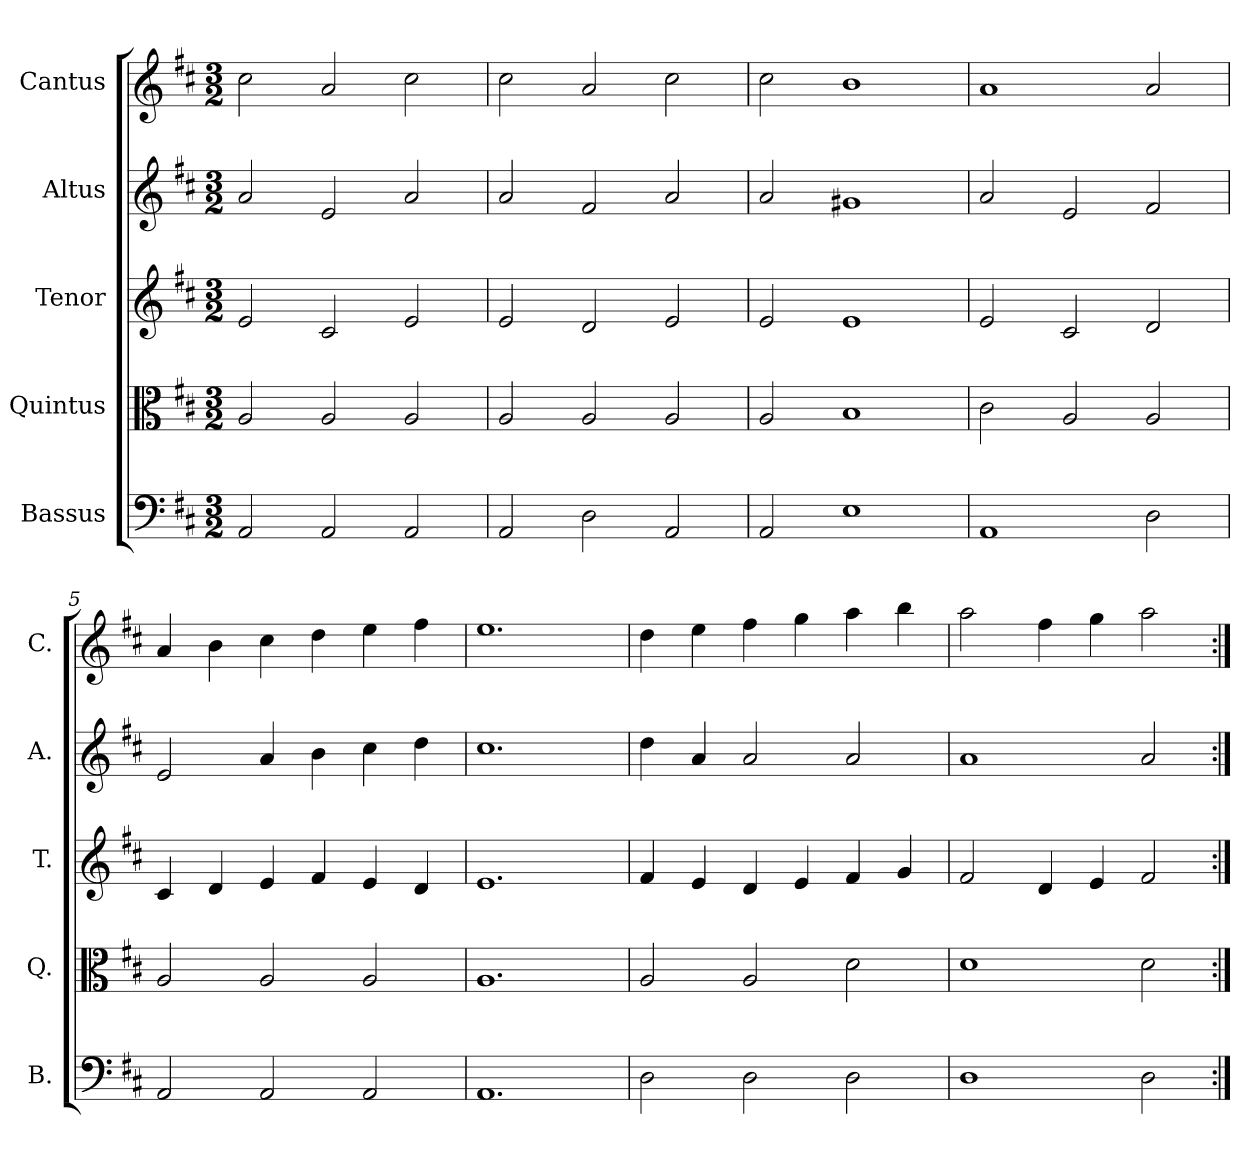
**kern	**kern	**kern	**kern	**kern
*part5	*part4	*part3	*part2	*part1
*staff5	*staff4	*staff3	*staff2	*staff1
*I"Bassus	*I"Quintus	*I"Tenor	*I"Altus	*I"Cantus
*I'B.	*I'Q.	*I'T.	*I'A.	*I'C.
*clefF4	*clefC3	*clefG2	*clefG2	*clefG2
*k[f#c#]	*k[f#c#]	*k[f#c#]	*k[f#c#]	*k[f#c#]
*D:	*D:	*D:	*D:	*D:
*M3/2	*M3/2	*M3/2	*M3/2	*M3/2
=1	=1	=1	=1	=1
2AA/	2A/	2e/	2a/	2cc#\
2AA/	2A/	2c#/	2e/	2a/
2AA/	2A/	2e/	2a/	2cc#\
=2	=2	=2	=2	=2
2AA/	2A/	2e/	2a/	2cc#\
2D\	2A/	2d/	2f#/	2a/
2AA/	2A/	2e/	2a/	2cc#\
=3	=3	=3	=3	=3
2AA/	2A/	2e/	2a/	2cc#\
1E	1B	1e	1g#X	1b
=4	=4	=4	=4	=4
1AA	2c#\	2e/	2a/	1a
.	2A/	2c#/	2e/	.
2D\	2A/	2d/	2f#/	2a/
=5	=5	=5	=5	=5
2AA/	2A/	4c#/	2e/	4a/
.	.	4d/	.	4b\
2AA/	2A/	4e/	4a/	4cc#\
.	.	4f#/	4b\	4dd\
2AA/	2A/	4e/	4cc#\	4ee\
.	.	4d/	4dd\	4ff#\
=6	=6	=6	=6	=6
1.AA	1.A	1.e	1.cc#	1.ee
=7	=7	=7	=7	=7
2D\	2A/	4f#/	4dd\	4dd\
.	.	4e/	4a/	4ee\
2D\	2A/	4d/	2a/	4ff#\
.	.	4e/	.	4gg\
2D\	2d\	4f#/	2a/	4aa\
.	.	4g/	.	4bb\
=8	=8	=8	=8	=8
1D	1d	2f#/	1a	2aa\
.	.	4d/	.	4ff#\
.	.	4e/	.	4gg\
2D\	2d\	2f#/	2a/	2aa\
=:|!	=:|!	=:|!	=:|!	=:|!
*-	*-	*-	*-	*-
